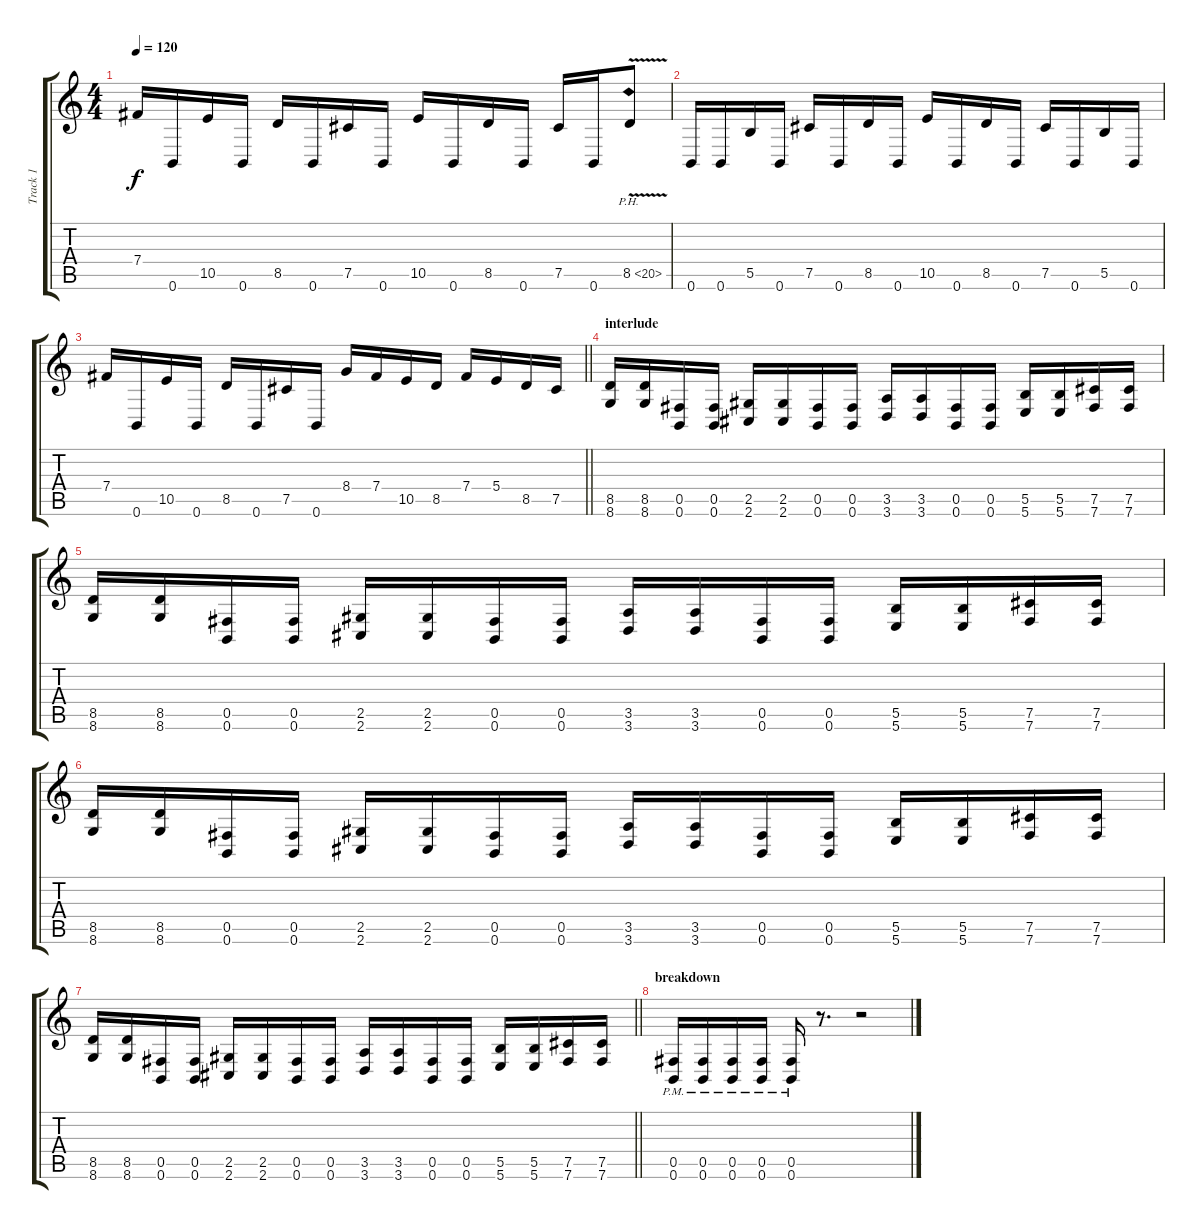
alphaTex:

\track ("Track 1" "Track 1") {instrument distortionguitar}
\staff {score tabs}
\tuning (Db4 Ab3 E3 B2 Gb2 B1) {hide}
\ts (4 4)
\tempo 120
\clef g2
\ks c
7.4.16{dy f} 0.6.16 10.5.16 0.6.16 8.5.16 0.6.16 7.5.16 0.6.16 10.5.16 0.6.16 8.5.16 0.6.16 7.5.16 0.6.16 8.5{ph 12 v}.8 |
0.6.16 0.6.16 5.5.16 0.6.16 7.5.16 0.6.16 8.5.16 0.6.16 10.5.16 0.6.16 8.5.16 0.6.16 7.5.16 0.6.16 5.5.16 0.6.16 |
\barLineRight lightlight
7.4.16 0.6.16 10.5.16 0.6.16 8.5.16 0.6.16 7.5.16 0.6.16 8.4.16 7.4.16 10.5.16 8.5.16 7.4.16 5.4.16 8.5.16 7.5.16 |
\section ("" "interlude")
(8.5 8.6).16 (8.5 8.6).16 (0.5 0.6).16 (0.5 0.6).16 (2.5 2.6).16 (2.5 2.6).16 (0.5 0.6).16 (0.5 0.6).16 (3.5 3.6).16 (3.5 3.6).16 (0.5 0.6).16 (0.5 0.6).16 (5.5 5.6).16 (5.5 5.6).16 (7.5 7.6).16 (7.5 7.6).16 |
(8.5 8.6).16 (8.5 8.6).16 (0.5 0.6).16 (0.5 0.6).16 (2.5 2.6).16 (2.5 2.6).16 (0.5 0.6).16 (0.5 0.6).16 (3.5 3.6).16 (3.5 3.6).16 (0.5 0.6).16 (0.5 0.6).16 (5.5 5.6).16 (5.5 5.6).16 (7.5 7.6).16 (7.5 7.6).16 |
(8.5 8.6).16 (8.5 8.6).16 (0.5 0.6).16 (0.5 0.6).16 (2.5 2.6).16 (2.5 2.6).16 (0.5 0.6).16 (0.5 0.6).16 (3.5 3.6).16 (3.5 3.6).16 (0.5 0.6).16 (0.5 0.6).16 (5.5 5.6).16 (5.5 5.6).16 (7.5 7.6).16 (7.5 7.6).16 |
\barLineRight lightlight
(8.5 8.6).16 (8.5 8.6).16 (0.5 0.6).16 (0.5 0.6).16 (2.5 2.6).16 (2.5 2.6).16 (0.5 0.6).16 (0.5 0.6).16 (3.5 3.6).16 (3.5 3.6).16 (0.5 0.6).16 (0.5 0.6).16 (5.5 5.6).16 (5.5 5.6).16 (7.5 7.6).16 (7.5 7.6).16 |
\section ("" "breakdown")
(0.5{pm} 0.6{pm}).16 (0.5{pm} 0.6{pm}).16 (0.5{pm} 0.6{pm}).16 (0.5{pm} 0.6{pm}).16 (0.5{pm} 0.6{pm}).16 r.8{d} r.2
